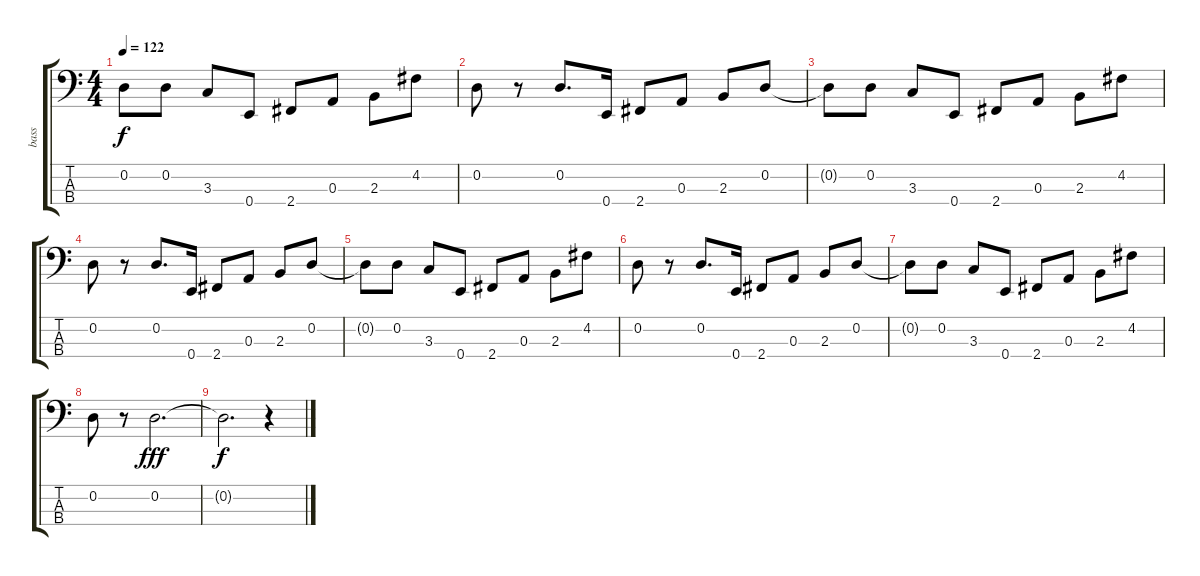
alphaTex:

\track ("bass" "bass") {instrument acousticbass}
\staff {score tabs}
\tuning (G2 D2 A1 E1) {hide}
\ts (4 4)
\tempo 122
\clef f4
\ks c
0.2{t}.8{dy f} 0.2.8 3.3.8 0.4.8 2.4.8 0.3.8 2.3.8 4.2.8 |
0.2.8 r.8 0.2.8{d} 0.4.16 2.4.8 0.3.8 2.3.8 0.2.8 |
0.2{t}.8 0.2.8 3.3.8 0.4.8 2.4.8 0.3.8 2.3.8 4.2.8 |
0.2.8 r.8 0.2.8{d} 0.4.16 2.4.8 0.3.8 2.3.8 0.2.8 |
0.2{t}.8 0.2.8 3.3.8 0.4.8 2.4.8 0.3.8 2.3.8 4.2.8 |
0.2.8 r.8 0.2.8{d} 0.4.16 2.4.8 0.3.8 2.3.8 0.2.8 |
0.2{t}.8 0.2.8 3.3.8 0.4.8 2.4.8 0.3.8 2.3.8 4.2.8 |
0.2.8 r.8 0.2.2{d dy fff} |
0.2{t}.2{d dy f} r.4
